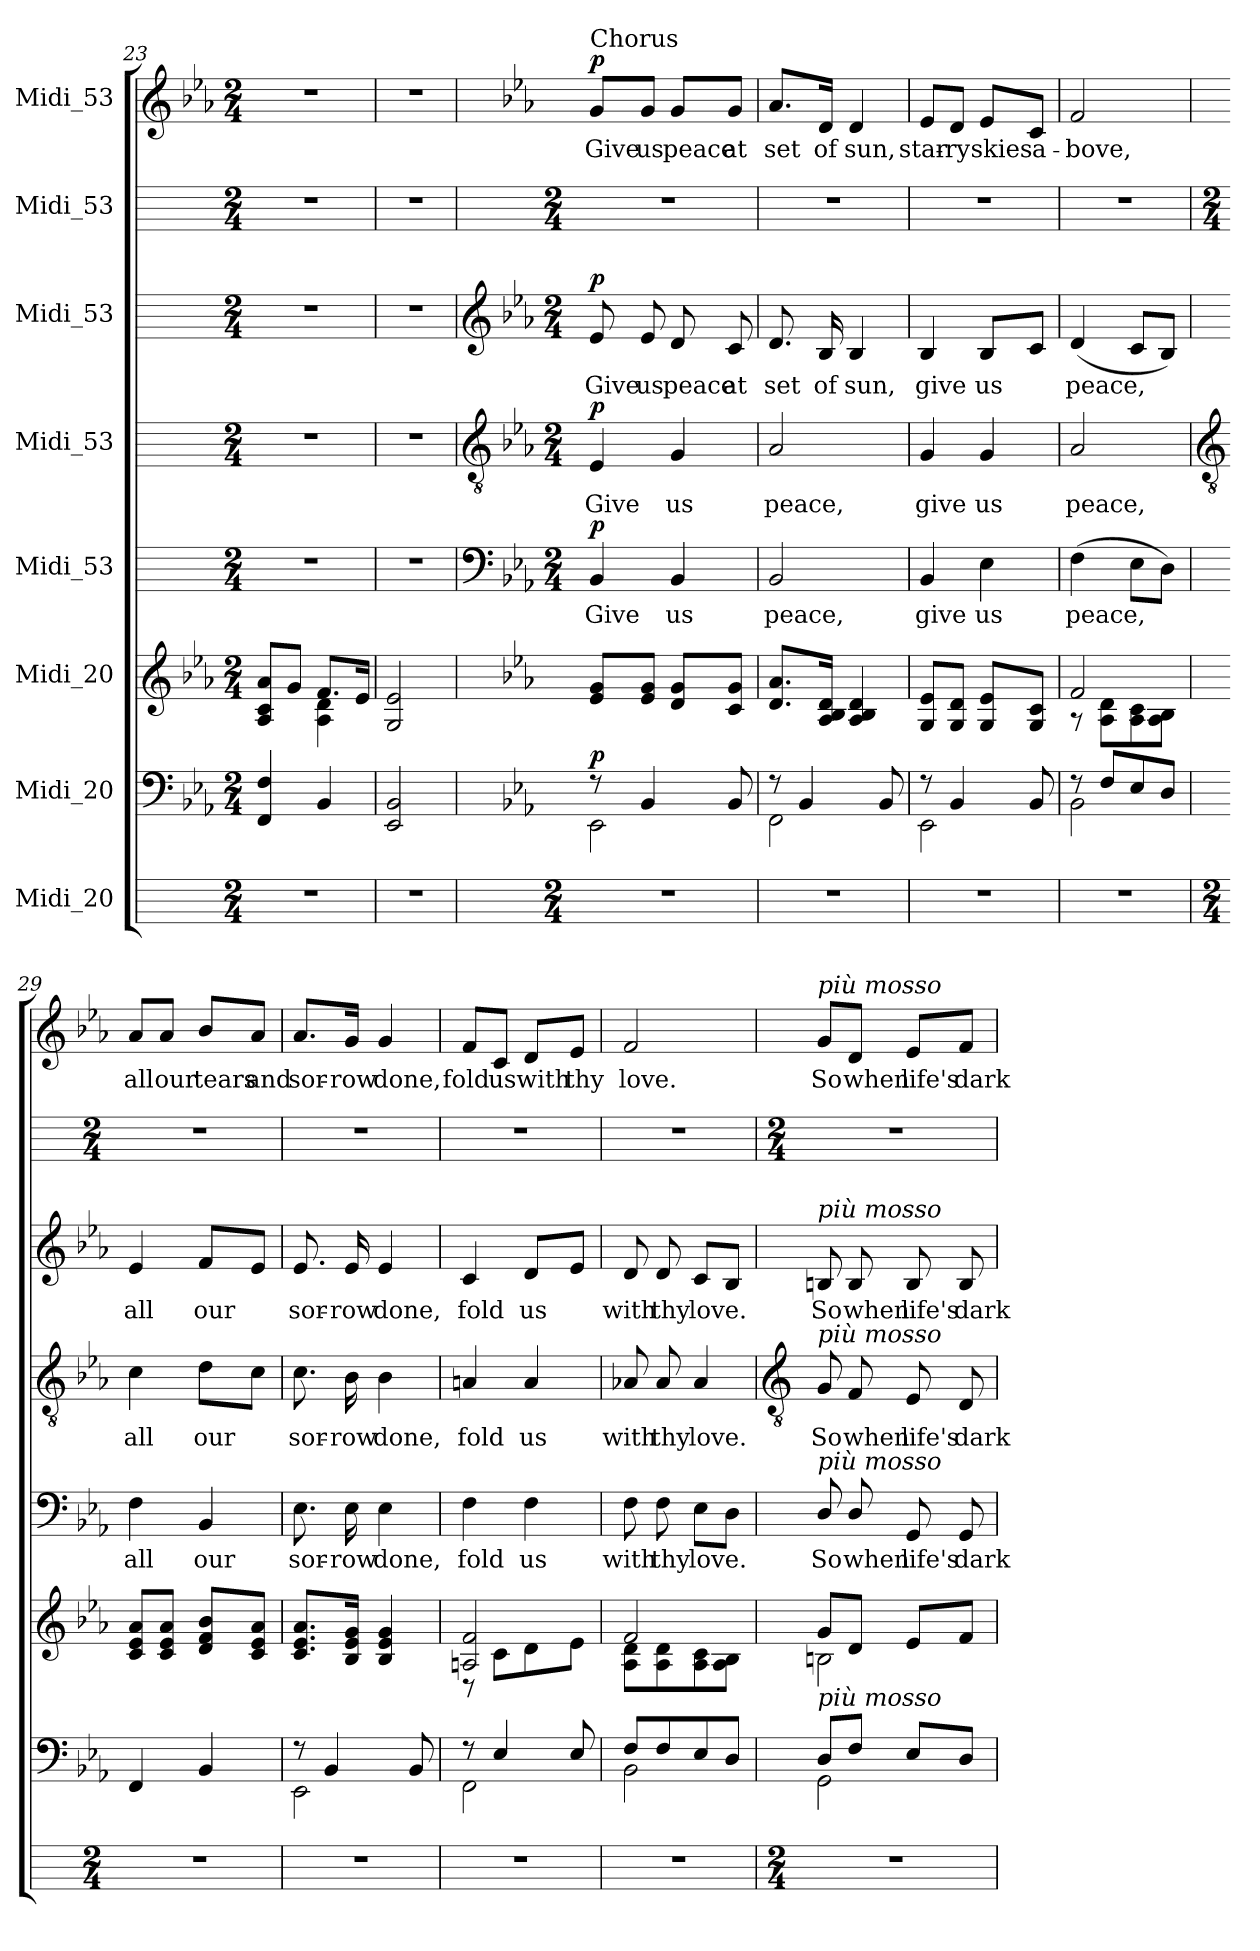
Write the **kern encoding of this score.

**kern	**kern	**dynam	**kern	**kern	**text	**dynam	**kern	**text	**dynam	**kern	**text	**dynam	**kern	**kern	**text	**dynam
*part8	*part7	*part7	*part6	*part5	*part5	*part5	*part4	*part4	*part4	*part3	*part3	*part3	*part2	*part1	*part1	*part1
*staff8	*staff7	*staff7	*staff6	*staff5	*staff5	*staff5	*staff4	*staff4	*staff4	*staff3	*staff3	*staff3	*staff2	*staff1	*staff1	*staff1
*I"Midi_20	*I"Midi_20	*	*I"Midi_20	*I"Midi_53	*	*	*I"Midi_53	*	*	*I"Midi_53	*	*	*I"Midi_53	*I"Midi_53	*	*
*	*clefF4	*	*clefG2	*	*	*	*	*	*	*	*	*	*	*clefG2	*	*
*	*k[b-e-a-]	*	*k[b-e-a-]	*	*	*	*	*	*	*	*	*	*	*k[b-e-a-]	*	*
*	*E-:	*	*E-:	*	*	*	*	*	*	*	*	*	*	*E-:	*	*
*M2/4	*M2/4	*	*M2/4	*M2/4	*	*	*M2/4	*	*	*M2/4	*	*	*M2/4	*M2/4	*	*
=23	=23	=23	=23	=23	=23	=23	=23	=23	=23	=23	=23	=23	=23	=23	=23	=23
*	*^	*	*^	*	*	*	*	*	*	*	*	*	*	*	*	*
!	!	!	!	!	!	!	!	!	!	!	!	!	!	!	!	!LO:N:vis=1	!	!
2r	4FF/ 4F/	2ryy	.	8A-/ 8c/ 8a-/L	4ryy	2r	.	.	2r	.	.	2r	.	.	2r	2r	.	.
.	.	.	.	8g/J	.	.	.	.	.	.	.	.	.	.	.	.	.	.
.	4BB-/	.	.	8.f/L	4A-\ 4d\	.	.	.	.	.	.	.	.	.	.	.	.	.
.	.	.	.	16e-/J	.	.	.	.	.	.	.	.	.	.	.	.	.	.
=24	=24	=24	=24	=24	=24	=24	=24	=24	=24	=24	=24	=24	=24	=24	=24	=24	=24	=24
!	!	!	!	!	!	!	!	!	!	!	!	!	!	!	!	!LO:N:vis=1	!	!
2r	2EE-/ 2BB-/	2ryy	.	2G/ 2e-/	2ryy	2r	.	.	2r	.	.	2r	.	.	2r	2r	.	.
!!LO:LB:g=z
=25	=25	=25	=25	=25	=25	=25	=25	=25	=25	=25	=25	=25	=25	=25	=25	=25	=25	=25
*	*	*	*	*	*	*clefF4	*	*	*clefGv2	*	*	*clefG2	*	*	*	*	*	*
*	*	*	*	*	*	*k[b-e-a-]	*	*	*k[b-e-a-]	*	*	*k[b-e-a-]	*	*	*	*	*	*
*	*	*	*	*	*	*E-:	*	*	*E-:	*	*	*E-:	*	*	*	*	*	*
*M2/4	*	*	*	*	*	*M2/4	*	*	*M2/4	*	*	*M2/4	*	*	*M2/4	*	*	*
!	!	!	!	!	!	!	!	!	!	!	!	!	!	!	!	!LO:TX:a:t=Chorus	!	!
!	!	!	!LO:DY:a	!	!	!	!LO:LY:b	!LO:DY:a	!	!LO:LY:b	!LO:DY:a	!	!LO:LY:b	!LO:DY:a	!	!	!LO:LY:b	!LO:DY:a
2r	8r	2EE-\	p	8e-/ 8g/L	2ryy	4BB-	Give	p	4E-	Give	p	8e-	Give	p	2r	8g/L	Give	p
!	!	!	!	!	!	!	!	!	!	!	!	!	!LO:LY:b	!	!	!	!LO:LY:b	!
.	4BB-/	.	.	8e-/ 8g/J	.	.	.	.	.	.	.	8e-	us	.	.	8g/J	us	.
!	!	!	!	!	!	!	!LO:LY:b	!	!	!LO:LY:b	!	!	!LO:LY:b	!	!	!	!LO:LY:b	!
.	.	.	.	8d/ 8g/L	.	4BB-	us	.	4G	us	.	8d	peace	.	.	8g/L	peace	.
!	!	!	!	!	!	!	!	!	!	!	!	!	!LO:LY:b	!	!	!	!LO:LY:b	!
.	8BB-/	.	.	8c/ 8g/J	.	.	.	.	.	.	.	8c	at	.	.	8g/J	at	.
=26	=26	=26	=26	=26	=26	=26	=26	=26	=26	=26	=26	=26	=26	=26	=26	=26	=26	=26
!	!	!	!	!	!	!	!LO:LY:b	!	!	!LO:LY:b	!	!	!LO:LY:b	!	!	!	!LO:LY:b	!
2r	8r	2FF\	.	8.d/ 8.a-/L	2ryy	2BB-	peace,	.	2A-	peace,	.	8.d	set	.	2r	8.a-/L	set	.
.	4BB-/	.	.	.	.	.	.	.	.	.	.	.	.	.	.	.	.	.
!	!	!	!	!	!	!	!	!	!	!	!	!	!LO:LY:b	!	!	!	!LO:LY:b	!
.	.	.	.	16A-/ 16B-/ 16d/J	.	.	.	.	.	.	.	16B-	of	.	.	16d/Jk	of	.
!	!	!	!	!	!	!	!	!	!	!	!	!	!LO:LY:b	!	!	!	!LO:LY:b	!
.	.	.	.	4A-/ 4B-/ 4d/	.	.	.	.	.	.	.	4B-	sun,	.	.	4d	sun,	.
.	8BB-/	.	.	.	.	.	.	.	.	.	.	.	.	.	.	.	.	.
=27	=27	=27	=27	=27	=27	=27	=27	=27	=27	=27	=27	=27	=27	=27	=27	=27	=27	=27
!	!	!	!	!	!	!	!LO:LY:b	!	!	!LO:LY:b	!	!	!LO:LY:b	!	!	!	!LO:LY:b	!
2r	8r	2EE-\	.	8G/ 8e-/L	2ryy	4BB-	give	.	4G	give	.	4B-	give	.	2r	8e-/L	star-	.
!	!	!	!	!	!	!	!	!	!	!	!	!	!	!	!	!	!LO:LY:b	!
.	4BB-/	.	.	8G/ 8d/J	.	.	.	.	.	.	.	.	.	.	.	8d/J	-ry	.
!	!	!	!	!	!	!	!LO:LY:b	!	!	!LO:LY:b	!	!	!LO:LY:b	!	!	!	!LO:LY:b	!
.	.	.	.	8G/ 8e-/L	.	4E-	us	.	4G	us	.	8B-L	us	.	.	8e-/L	skies	.
!	!	!	!	!	!	!	!	!	!	!	!	!	!	!	!	!	!LO:LY:b	!
.	8BB-/	.	.	8G/ 8c/J	.	.	.	.	.	.	.	8cJ	.	.	.	8c/J	a-	.
=28	=28	=28	=28	=28	=28	=28	=28	=28	=28	=28	=28	=28	=28	=28	=28	=28	=28	=28
!	!	!	!	!	!	!	!LO:LY:b	!	!	!LO:LY:b	!	!	!LO:LY:b	!	!	!	!LO:LY:b	!
2r	8r	2BB-\	.	2f/	8r	(>4F	peace,	.	2A-	peace,	.	(<4d	peace,	.	2r	2f	-bove,	.
.	8F/L	.	.	.	8A-\ 8d\L	.	.	.	.	.	.	.	.	.	.	.	.	.
.	8E-/	.	.	.	8A-\ 8c\	8E-L	.	.	.	.	.	8cL	.	.	.	.	.	.
.	8D/J	.	.	.	8A-\ 8B-\J	8DJ)	.	.	.	.	.	8B-J)	.	.	.	.	.	.
!!LO:LB:g=z
=29	=29	=29	=29	=29	=29	=29	=29	=29	=29	=29	=29	=29	=29	=29	=29	=29	=29	=29
*	*	*	*	*	*	*	*	*	*clefGv2	*	*	*	*	*	*	*	*	*
*M2/4	*	*	*	*	*	*	*	*	*	*	*	*	*	*	*M2/4	*	*	*
!	!	!	!	!	!	!	!LO:LY:b	!	!	!LO:LY:b	!	!	!LO:LY:b	!	!	!	!LO:LY:b	!
2r	4FF/	2ryy	.	8c/ 8e-/ 8a-/L	2ryy	4F	all	.	4c	all	.	4e-	all	.	2r	8a-/L	all	.
!	!	!	!	!	!	!	!	!	!	!	!	!	!	!	!	!	!LO:LY:b	!
.	.	.	.	8c/ 8e-/ 8a-/J	.	.	.	.	.	.	.	.	.	.	.	8a-/J	our	.
!	!	!	!	!	!	!	!LO:LY:b	!	!	!LO:LY:b	!	!	!LO:LY:b	!	!	!	!LO:LY:b	!
.	4BB-/	.	.	8d/ 8f/ 8b-/L	.	4BB-	our	.	8dL	our	.	8fL	our	.	.	8b-/L	tears	.
!	!	!	!	!	!	!	!	!	!	!	!	!	!	!	!	!	!LO:LY:b	!
.	.	.	.	8c/ 8e-/ 8a-/J	.	.	.	.	8cJ	.	.	8e-J	.	.	.	8a-/J	and	.
=30	=30	=30	=30	=30	=30	=30	=30	=30	=30	=30	=30	=30	=30	=30	=30	=30	=30	=30
!	!	!	!	!	!	!	!LO:LY:b	!	!	!LO:LY:b	!	!	!LO:LY:b	!	!	!	!LO:LY:b	!
2r	8r	2EE-\	.	8.c/ 8.e-/ 8.a-/L	2ryy	8.E-	sor-	.	8.c	sor-	.	8.e-	sor-	.	2r	8.a-/L	sor-	.
.	4BB-/	.	.	.	.	.	.	.	.	.	.	.	.	.	.	.	.	.
!	!	!	!	!	!	!	!LO:LY:b	!	!	!LO:LY:b	!	!	!LO:LY:b	!	!	!	!LO:LY:b	!
.	.	.	.	16B-/ 16e-/ 16g/J	.	16E-	-row	.	16B-	-row	.	16e-	-row	.	.	16g/Jk	-row	.
!	!	!	!	!	!	!	!LO:LY:b	!	!	!LO:LY:b	!	!	!LO:LY:b	!	!	!	!LO:LY:b	!
.	.	.	.	4B-/ 4e-/ 4g/	.	4E-	done,	.	4B-	done,	.	4e-	done,	.	.	4g	done,	.
.	8BB-/	.	.	.	.	.	.	.	.	.	.	.	.	.	.	.	.	.
=31	=31	=31	=31	=31	=31	=31	=31	=31	=31	=31	=31	=31	=31	=31	=31	=31	=31	=31
!	!	!	!	!	!	!	!LO:LY:b	!	!	!LO:LY:b	!	!	!LO:LY:b	!	!	!	!LO:LY:b	!
2r	8r	2FF\	.	2An/ 2f/	8r	4F	fold	.	4An	fold	.	4c	fold	.	2r	8f/L	fold	.
!	!	!	!	!	!	!	!	!	!	!	!	!	!	!	!	!	!LO:LY:b	!
.	4E-/	.	.	.	8c\L	.	.	.	.	.	.	.	.	.	.	8c/J	us	.
!	!	!	!	!	!	!	!LO:LY:b	!	!	!LO:LY:b	!	!	!LO:LY:b	!	!	!	!LO:LY:b	!
.	.	.	.	.	8d\	4F	us	.	4A	us	.	8dL	us	.	.	8d/L	with	.
!	!	!	!	!	!	!	!	!	!	!	!	!	!	!	!	!	!LO:LY:b	!
.	8E-/	.	.	.	8e-\J	.	.	.	.	.	.	8e-J	.	.	.	8e-/J	thy	.
=32	=32	=32	=32	=32	=32	=32	=32	=32	=32	=32	=32	=32	=32	=32	=32	=32	=32	=32
!	!	!	!	!	!	!	!LO:LY:b	!	!	!LO:LY:b	!	!	!LO:LY:b	!	!	!	!LO:LY:b	!
2r	8F/L	2BB-\	.	2f/	8A-\ 8d\L	8F	with	.	8A-X	with	.	8d	with	.	2r	2f	love.	.
!	!	!	!	!	!	!	!LO:LY:b	!	!	!LO:LY:b	!	!	!LO:LY:b	!	!	!	!	!
.	8F/	.	.	.	8A-\ 8d\	8F	thy	.	8A-	thy	.	8d	thy	.	.	.	.	.
!	!	!	!	!	!	!	!LO:LY:b	!	!	!LO:LY:b	!	!	!LO:LY:b	!	!	!	!	!
.	8E-/	.	.	.	8A-\ 8c\	8E-L	love.	.	4A-	love.	.	8cL	love.	.	.	.	.	.
.	8D/J	.	.	.	8A-\ 8B-\J	8DJ	.	.	.	.	.	8B-J	.	.	.	.	.	.
!!LO:LB:g=z
=33	=33	=33	=33	=33	=33	=33	=33	=33	=33	=33	=33	=33	=33	=33	=33	=33	=33	=33
*	*	*	*	*	*	*	*	*	*clefGv2	*	*	*	*	*	*	*	*	*
*M2/4	*	*	*	*	*	*	*	*	*	*	*	*	*	*	*M2/4	*	*	*
!	!	!	!	!	!	!	!	!	!	!	!	!	!	!	!	!LO:TX:a:i:t=più mosso	!	!
!	!	!	!	!	!	!	!	!	!	!	!	!LO:TX:a:i:t=più mosso	!	!	!	!	!	!
!	!	!	!	!	!	!	!	!	!LO:TX:a:i:t=più mosso	!	!	!	!	!	!	!	!	!
!	!	!	!	!	!	!LO:TX:a:i:t=più mosso	!	!	!	!	!	!	!	!	!	!	!	!
!	!LO:TX:a:i:t=più mosso	!	!	!	!	!	!	!	!	!	!	!	!	!	!	!	!	!
!	!	!	!	!	!	!	!LO:LY:b	!	!	!LO:LY:b	!	!	!LO:LY:b	!	!	!	!LO:LY:b	!
2r	8D/L	2GG\	.	8g/L	2Bn\	8D/	So	.	8G	So	.	8Bn	So	.	2r	8g/L	So	.
!	!	!	!	!	!	!	!LO:LY:b	!	!	!LO:LY:b	!	!	!LO:LY:b	!	!	!	!LO:LY:b	!
.	8F/J	.	.	8d/J	.	8D/	when	.	8F	when	.	8B	when	.	.	8d/J	when	.
!	!	!	!	!	!	!	!LO:LY:b	!	!	!LO:LY:b	!	!	!LO:LY:b	!	!	!	!LO:LY:b	!
.	8E-/L	.	.	8e-/L	.	8GG/	life's	.	8E-	life's	.	8B	life's	.	.	8e-/L	life's	.
!	!	!	!	!	!	!	!LO:LY:b	!	!	!LO:LY:b	!	!	!LO:LY:b	!	!	!	!LO:LY:b	!
.	8D/J	.	.	8f/J	.	8GG/	dark	.	8D	dark	.	8B	dark	.	.	8f/J	dark	.
*	*v	*v	*	*	*	*	*	*	*	*	*	*	*	*	*	*	*	*
*	*	*	*v	*v	*	*	*	*	*	*	*	*	*	*	*	*	*
=	=	=	=	=	=	=	=	=	=	=	=	=	=	=	=	=
*-	*-	*-	*-	*-	*-	*-	*-	*-	*-	*-	*-	*-	*-	*-	*-	*-
